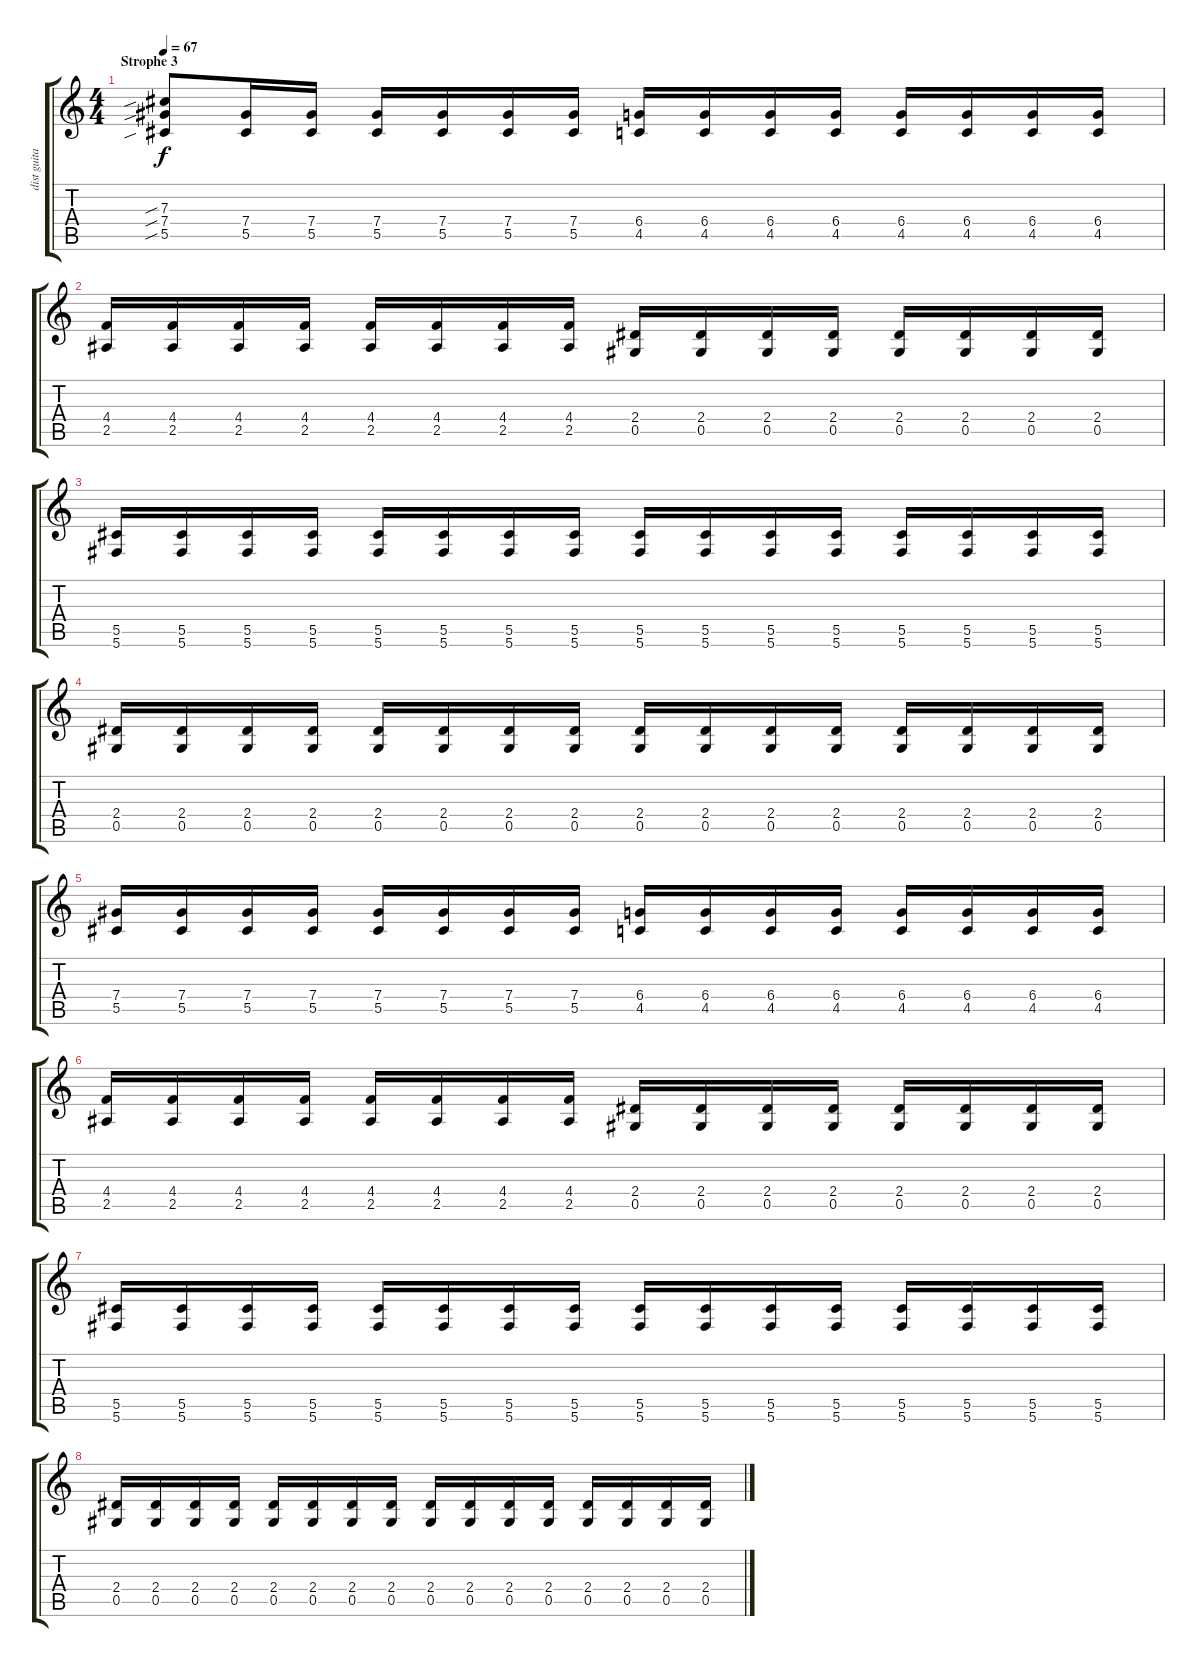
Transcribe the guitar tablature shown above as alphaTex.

\track ("dist guitar" "dist guita") {instrument distortionguitar}
\staff {score tabs}
\tuning (Eb4 Bb3 Gb3 Db3 Ab2 Db2) {hide}
\ts (4 4)
\section ("" "Strophe 3")
\tempo 67
\clef g2
\ks c
(7.3{sib} 7.4{sib} 5.5{sib}).8{dy f} (7.4 5.5).16 (7.4 5.5).16 (7.4 5.5).16 (7.4 5.5).16 (7.4 5.5).16 (7.4 5.5).16 (6.4 4.5).16 (6.4 4.5).16 (6.4 4.5).16 (6.4 4.5).16 (6.4 4.5).16 (6.4 4.5).16 (6.4 4.5).16 (6.4 4.5).16 |
(4.4 2.5).16 (4.4 2.5).16 (4.4 2.5).16 (4.4 2.5).16 (4.4 2.5).16 (4.4 2.5).16 (4.4 2.5).16 (4.4 2.5).16 (2.4 0.5).16 (2.4 0.5).16 (2.4 0.5).16 (2.4 0.5).16 (2.4 0.5).16 (2.4 0.5).16 (2.4 0.5).16 (2.4 0.5).16 |
(5.5 5.6).16 (5.5 5.6).16 (5.5 5.6).16 (5.5 5.6).16 (5.5 5.6).16 (5.5 5.6).16 (5.5 5.6).16 (5.5 5.6).16 (5.5 5.6).16 (5.5 5.6).16 (5.5 5.6).16 (5.5 5.6).16 (5.5 5.6).16 (5.5 5.6).16 (5.5 5.6).16 (5.5 5.6).16 |
(2.4 0.5).16 (2.4 0.5).16 (2.4 0.5).16 (2.4 0.5).16 (2.4 0.5).16 (2.4 0.5).16 (2.4 0.5).16 (2.4 0.5).16 (2.4 0.5).16 (2.4 0.5).16 (2.4 0.5).16 (2.4 0.5).16 (2.4 0.5).16 (2.4 0.5).16 (2.4 0.5).16 (2.4 0.5).16 |
(7.4 5.5).16 (7.4 5.5).16 (7.4 5.5).16 (7.4 5.5).16 (7.4 5.5).16 (7.4 5.5).16 (7.4 5.5).16 (7.4 5.5).16 (6.4 4.5).16 (6.4 4.5).16 (6.4 4.5).16 (6.4 4.5).16 (6.4 4.5).16 (6.4 4.5).16 (6.4 4.5).16 (6.4 4.5).16 |
(4.4 2.5).16 (4.4 2.5).16 (4.4 2.5).16 (4.4 2.5).16 (4.4 2.5).16 (4.4 2.5).16 (4.4 2.5).16 (4.4 2.5).16 (2.4 0.5).16 (2.4 0.5).16 (2.4 0.5).16 (2.4 0.5).16 (2.4 0.5).16 (2.4 0.5).16 (2.4 0.5).16 (2.4 0.5).16 |
(5.5 5.6).16 (5.5 5.6).16 (5.5 5.6).16 (5.5 5.6).16 (5.5 5.6).16 (5.5 5.6).16 (5.5 5.6).16 (5.5 5.6).16 (5.5 5.6).16 (5.5 5.6).16 (5.5 5.6).16 (5.5 5.6).16 (5.5 5.6).16 (5.5 5.6).16 (5.5 5.6).16 (5.5 5.6).16 |
(2.4 0.5).16 (2.4 0.5).16 (2.4 0.5).16 (2.4 0.5).16 (2.4 0.5).16 (2.4 0.5).16 (2.4 0.5).16 (2.4 0.5).16 (2.4 0.5).16 (2.4 0.5).16 (2.4 0.5).16 (2.4 0.5).16 (2.4 0.5).16 (2.4 0.5).16 (2.4 0.5).16 (2.4 0.5).16
